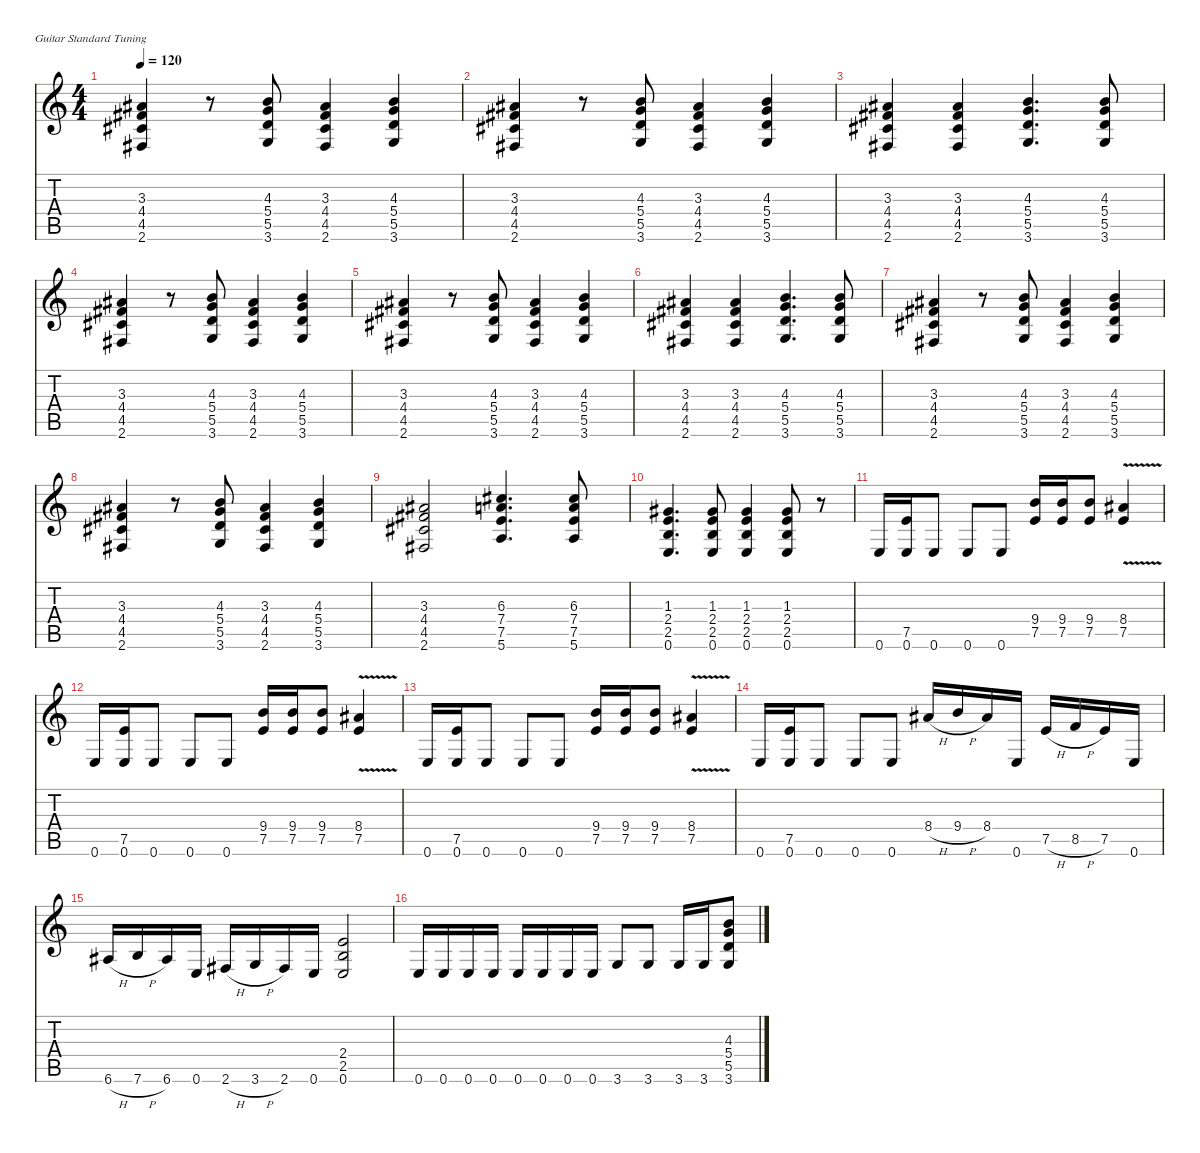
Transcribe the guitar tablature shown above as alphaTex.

\defaultSystemsLayout 4
\hideDynamics
\bracketExtendMode nobrackets
\singleTrackTrackNamePolicy hidden
\multiTrackTrackNamePolicy hidden
\otherSystemsTrackNameOrientation horizontal
\track ("Hammett" "dist.guit.") {instrument distortionguitar}
\staff {score tabs}
\tuning (E4 B3 G3 D3 A2 E2)
\ts (4 4)
\tempo 120
\clef g2
\ks c
(3.3{acc #} 4.4{acc #} 4.5{acc #} 2.6{acc #}).4{dy f beam Up} r.8{beam Up} (4.3 5.4 5.5 3.6).8{beam Up} (3.3{acc #} 4.4{acc #} 4.5{acc #} 2.6{acc #}).4{beam Up} (4.3 5.4 5.5 3.6).4{beam Up} |
(3.3{acc #} 4.4{acc #} 4.5{acc #} 2.6{acc #}).4{beam Up} r.8{beam Up} (4.3 5.4 5.5 3.6).8{beam Up} (3.3{acc #} 4.4{acc #} 4.5{acc #} 2.6{acc #}).4{beam Up} (4.3 5.4 5.5 3.6).4{beam Up} |
(3.3{acc #} 4.4{acc #} 4.5{acc #} 2.6{acc #}).4{beam Up} (3.3{acc #} 4.4{acc #} 4.5{acc #} 2.6{acc #}).4{beam Up} (4.3 5.4 5.5 3.6).4{d beam Up} (4.3 5.4 5.5 3.6).8{beam Up} |
(3.3{acc #} 4.4{acc #} 4.5{acc #} 2.6{acc #}).4{beam Up} r.8{beam Up} (4.3 5.4 5.5 3.6).8{beam Up} (3.3{acc #} 4.4{acc #} 4.5{acc #} 2.6{acc #}).4{beam Up} (4.3 5.4 5.5 3.6).4{beam Up} |
(3.3{acc #} 4.4{acc #} 4.5{acc #} 2.6{acc #}).4{beam Up} r.8{beam Up} (4.3 5.4 5.5 3.6).8{beam Up} (3.3{acc #} 4.4{acc #} 4.5{acc #} 2.6{acc #}).4{beam Up} (4.3 5.4 5.5 3.6).4{beam Up} |
(3.3{acc #} 4.4{acc #} 4.5{acc #} 2.6{acc #}).4{beam Up} (3.3{acc #} 4.4{acc #} 4.5{acc #} 2.6{acc #}).4{beam Up} (4.3 5.4 5.5 3.6).4{d beam Up} (4.3 5.4 5.5 3.6).8{beam Up} |
(3.3{acc #} 4.4{acc #} 4.5{acc #} 2.6{acc #}).4{beam Up} r.8{beam Up} (4.3 5.4 5.5 3.6).8{beam Up} (3.3{acc #} 4.4{acc #} 4.5{acc #} 2.6{acc #}).4{beam Up} (4.3 5.4 5.5 3.6).4{beam Up} |
(3.3{acc #} 4.4{acc #} 4.5{acc #} 2.6{acc #}).4{beam Up} r.8{beam Up} (4.3 5.4 5.5 3.6).8{beam Up} (3.3{acc #} 4.4{acc #} 4.5{acc #} 2.6{acc #}).4{beam Up} (4.3 5.4 5.5 3.6).4{beam Up} |
(3.3{acc #} 4.4{acc #} 4.5{acc #} 2.6{acc #}).2{beam Up} (6.3{acc #} 7.4 7.5 5.6).4{d beam Up} (6.3{acc #} 7.4 7.5 5.6).8{beam Up} |
(1.3{acc #} 2.4 2.5 0.6).4{d beam Up} (1.3{acc #} 2.4 2.5 0.6).8{beam Up} (1.3{acc #} 2.4 2.5 0.6).4{beam Up} (1.3{acc #} 2.4 2.5 0.6).8{beam Up} r.8{beam Up} |
0.6.16{beam Up} (7.5 0.6).16{beam Up} 0.6.8{beam Up} 0.6.8{beam Up} 0.6.8{beam Up} (9.4 7.5).16{beam Up} (9.4 7.5).16{beam Up} (9.4 7.5).8{beam Up} (8.4{v acc #} 7.5{v}).4{beam Up} |
0.6.16{beam Up} (7.5 0.6).16{beam Up} 0.6.8{beam Up} 0.6.8{beam Up} 0.6.8{beam Up} (9.4 7.5).16{beam Up} (9.4 7.5).16{beam Up} (9.4 7.5).8{beam Up} (8.4{v acc #} 7.5{v}).4{beam Up} |
0.6.16{beam Up} (7.5 0.6).16{beam Up} 0.6.8{beam Up} 0.6.8{beam Up} 0.6.8{beam Up} (9.4 7.5).16{beam Up} (9.4 7.5).16{beam Up} (9.4 7.5).8{beam Up} (8.4{v acc #} 7.5{v}).4{beam Up} |
0.6.16{beam Up} (7.5 0.6).16{beam Up} 0.6.8{beam Up} 0.6.8{beam Up} 0.6.8{beam Up} 8.4{h acc #}.16{beam Up} 9.4{h}.16{beam Up} 8.4{acc #}.16{beam Up} 0.6.16{beam Up} 7.5{h}.16{beam Up} 8.5{h}.16{beam Up} 7.5.16{beam Up} 0.6.16{beam Up} |
6.6{h acc #}.16{beam Up} 7.6{h}.16{beam Up} 6.6{acc #}.16{beam Up} 0.6.16{beam Up} 2.6{h acc #}.16{beam Up} 3.6{h}.16{beam Up} 2.6{acc #}.16{beam Up} 0.6.16{beam Up} (2.4 2.5 0.6).2{beam Up} |
0.6.16{beam Up} 0.6.16{beam Up} 0.6.16{beam Up} 0.6.16{beam Up} 0.6.16{beam Up} 0.6.16{beam Up} 0.6.16{beam Up} 0.6.16{beam Up} 3.6.8{beam Up} 3.6.8{beam Up} 3.6.16{beam Up} 3.6.16{beam Up} (4.3 5.4 5.5 3.6).8{beam Up}
